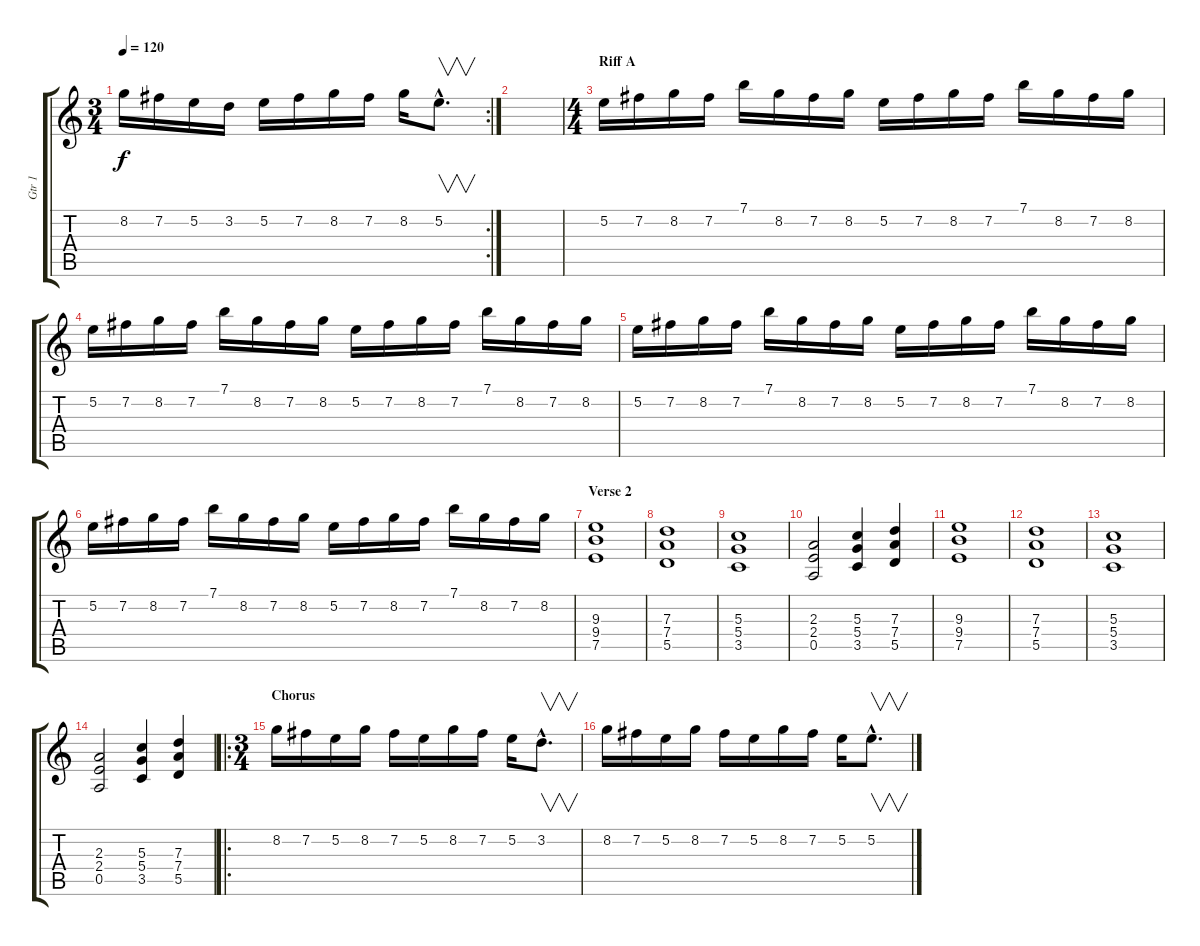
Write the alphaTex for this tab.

\track ("Gtr 1" "Gtr 1") {instrument distortionguitar}
\staff {score tabs}
\tuning (E4 B3 G3 D3 A2 E2) {hide}
\rc 2
\ts (3 4)
\tempo 120
\clef g2
\ks c
8.2.16{dy f} 7.2.16 5.2.16 3.2.16 5.2.16 7.2.16 8.2.16 7.2.16 8.2.16 5.2{hac}.8{v d} |
|
\ts (4 4)
\section ("" "Riff A")
5.2.16 7.2.16 8.2.16 7.2.16 7.1.16 8.2.16 7.2.16 8.2.16 5.2.16 7.2.16 8.2.16 7.2.16 7.1.16 8.2.16 7.2.16 8.2.16 |
5.2.16 7.2.16 8.2.16 7.2.16 7.1.16 8.2.16 7.2.16 8.2.16 5.2.16 7.2.16 8.2.16 7.2.16 7.1.16 8.2.16 7.2.16 8.2.16 |
5.2.16 7.2.16 8.2.16 7.2.16 7.1.16 8.2.16 7.2.16 8.2.16 5.2.16 7.2.16 8.2.16 7.2.16 7.1.16 8.2.16 7.2.16 8.2.16 |
5.2.16 7.2.16 8.2.16 7.2.16 7.1.16 8.2.16 7.2.16 8.2.16 5.2.16 7.2.16 8.2.16 7.2.16 7.1.16 8.2.16 7.2.16 8.2.16 |
\section ("" "Verse 2")
(9.3 9.4 7.5).1 |
(7.3 7.4 5.5).1 |
(5.3 5.4 3.5).1 |
(2.3 2.4 0.5).2 (5.3 5.4 3.5).4 (7.3 7.4 5.5).4 |
(9.3 9.4 7.5).1 |
(7.3 7.4 5.5).1 |
(5.3 5.4 3.5).1 |
(2.3 2.4 0.5).2 (5.3 5.4 3.5).4 (7.3 7.4 5.5).4 |
\ro
\ts (3 4)
\section ("" "Chorus")
8.2.16 7.2.16 5.2.16 8.2.16 7.2.16 5.2.16 8.2.16 7.2.16 5.2.16 3.2{hac}.8{v d} |
8.2.16 7.2.16 5.2.16 8.2.16 7.2.16 5.2.16 8.2.16 7.2.16 5.2.16 5.2{hac}.8{v d}
